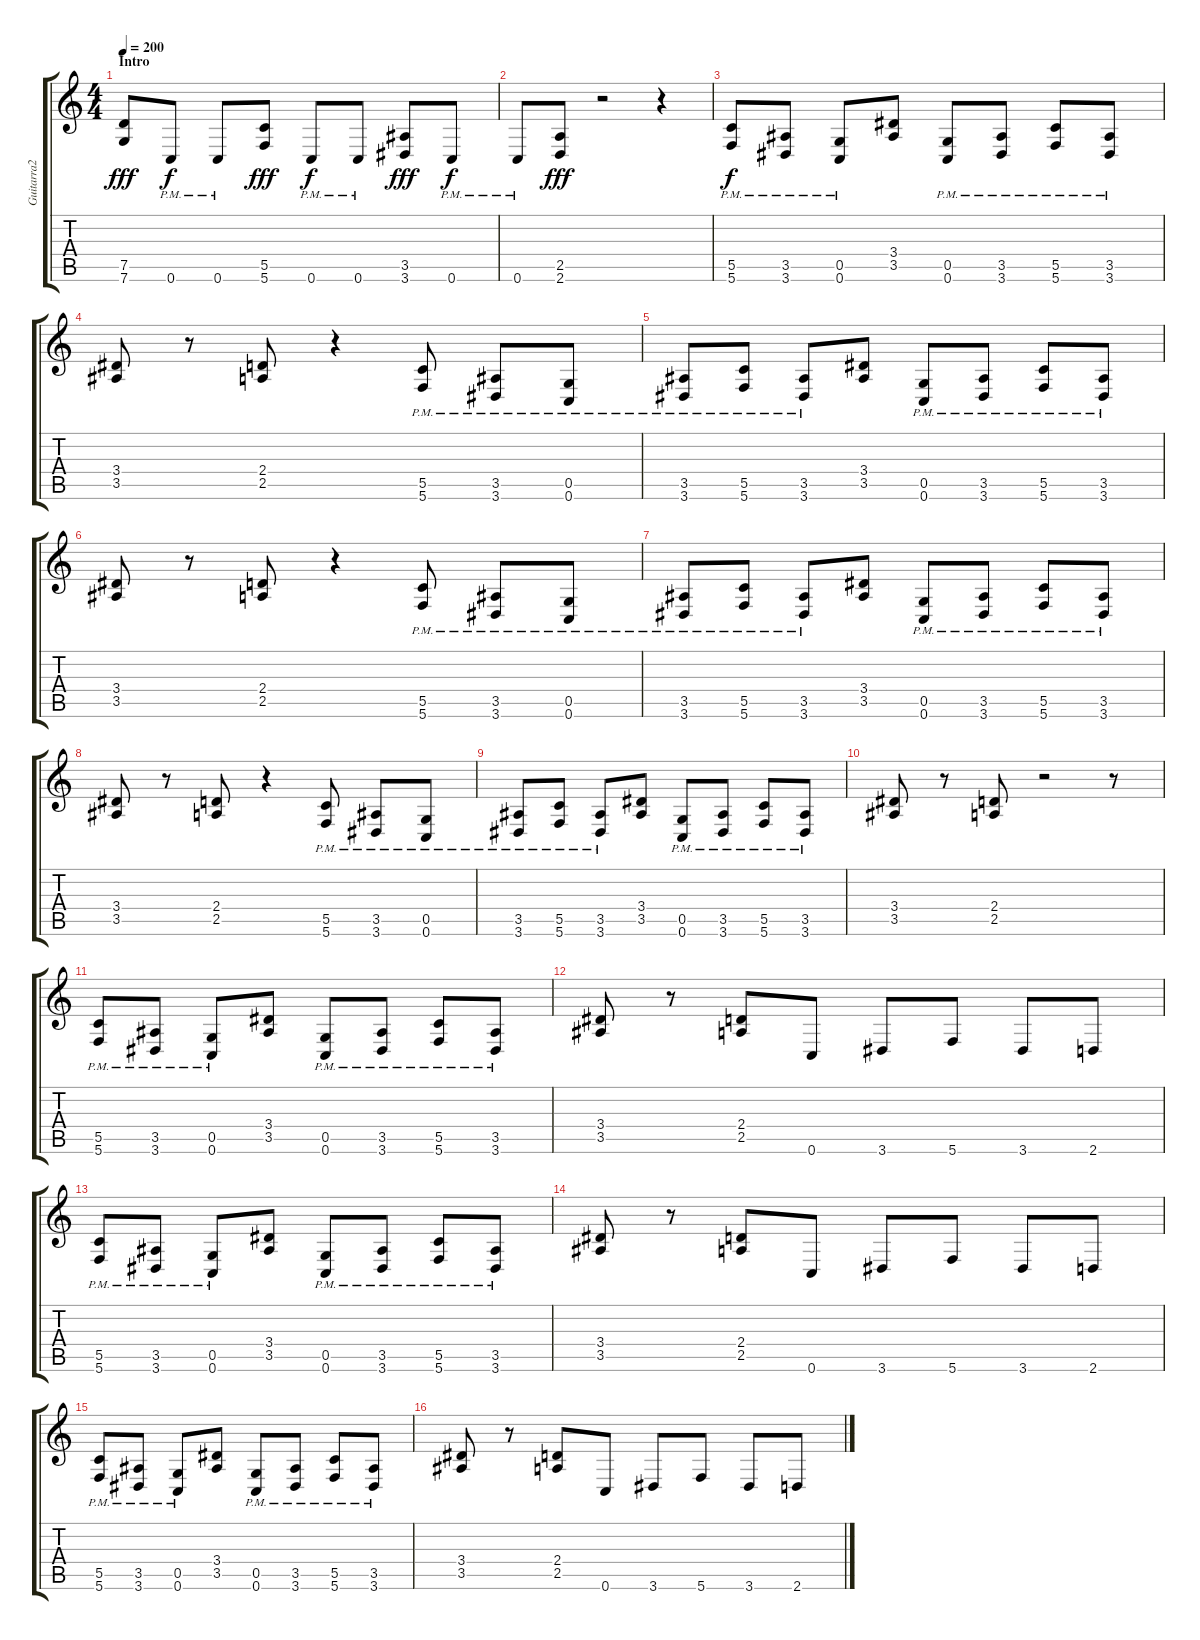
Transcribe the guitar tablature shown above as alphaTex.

\track ("Guitarra2" "Guitarra2") {instrument distortionguitar}
\staff {score tabs}
\tuning (D4 A3 F3 C3 G2 C2) {hide}
\ts (4 4)
\section ("" "Intro")
\tempo 200
\clef g2
\ks c
(7.5 7.6).8{dy fff instrument distortionguitar} 0.6{pm}.8{dy f} 0.6{pm}.8 (5.5 5.6).8{dy fff} 0.6{pm}.8{dy f} 0.6{pm}.8 (3.5 3.6).8{dy fff} 0.6{pm}.8{dy f} |
0.6{pm}.8 (2.5 2.6).8{dy fff} r.2 r.4 |
(5.5{pm} 5.6{pm}).8{dy f} (3.5{pm} 3.6{pm}).8 (0.5{pm} 0.6{pm}).8 (3.4 3.5).8 (0.5{pm} 0.6{pm}).8 (3.5{pm} 3.6{pm}).8 (5.5{pm} 5.6{pm}).8 (3.5{pm} 3.6{pm}).8 |
(3.4 3.5).8 r.8 (2.4 2.5).8 r.4 (5.5{pm} 5.6{pm}).8 (3.5{pm} 3.6{pm}).8 (0.5{pm} 0.6{pm}).8 |
(3.5{pm} 3.6{pm}).8 (5.5{pm} 5.6{pm}).8 (3.5{pm} 3.6{pm}).8 (3.4 3.5).8 (0.5{pm} 0.6{pm}).8 (3.5{pm} 3.6{pm}).8 (5.5{pm} 5.6{pm}).8 (3.5{pm} 3.6{pm}).8 |
(3.4 3.5).8 r.8 (2.4 2.5).8 r.4 (5.5{pm} 5.6{pm}).8 (3.5{pm} 3.6{pm}).8 (0.5{pm} 0.6{pm}).8 |
(3.5{pm} 3.6{pm}).8 (5.5{pm} 5.6{pm}).8 (3.5{pm} 3.6{pm}).8 (3.4 3.5).8 (0.5{pm} 0.6{pm}).8 (3.5{pm} 3.6{pm}).8 (5.5{pm} 5.6{pm}).8 (3.5{pm} 3.6{pm}).8 |
(3.4 3.5).8 r.8 (2.4 2.5).8 r.4 (5.5{pm} 5.6{pm}).8 (3.5{pm} 3.6{pm}).8 (0.5{pm} 0.6{pm}).8 |
(3.5{pm} 3.6{pm}).8 (5.5{pm} 5.6{pm}).8 (3.5{pm} 3.6{pm}).8 (3.4 3.5).8 (0.5{pm} 0.6{pm}).8 (3.5{pm} 3.6{pm}).8 (5.5{pm} 5.6{pm}).8 (3.5{pm} 3.6{pm}).8 |
(3.4 3.5).8 r.8 (2.4 2.5).8 r.2 r.8 |
(5.5{pm} 5.6{pm}).8 (3.5{pm} 3.6{pm}).8 (0.5{pm} 0.6{pm}).8 (3.4 3.5).8 (0.5{pm} 0.6{pm}).8 (3.5{pm} 3.6{pm}).8 (5.5{pm} 5.6{pm}).8 (3.5{pm} 3.6{pm}).8 |
(3.4 3.5).8 r.8 (2.4 2.5).8 0.6.8 3.6.8 5.6.8 3.6.8 2.6.8 |
(5.5{pm} 5.6{pm}).8 (3.5{pm} 3.6{pm}).8 (0.5{pm} 0.6{pm}).8 (3.4 3.5).8 (0.5{pm} 0.6{pm}).8 (3.5{pm} 3.6{pm}).8 (5.5{pm} 5.6{pm}).8 (3.5{pm} 3.6{pm}).8 |
(3.4 3.5).8 r.8 (2.4 2.5).8 0.6.8 3.6.8 5.6.8 3.6.8 2.6.8 |
(5.5{pm} 5.6{pm}).8 (3.5{pm} 3.6{pm}).8 (0.5{pm} 0.6{pm}).8 (3.4 3.5).8 (0.5{pm} 0.6{pm}).8 (3.5{pm} 3.6{pm}).8 (5.5{pm} 5.6{pm}).8 (3.5{pm} 3.6{pm}).8 |
(3.4 3.5).8 r.8 (2.4 2.5).8 0.6.8 3.6.8 5.6.8 3.6.8 2.6.8
